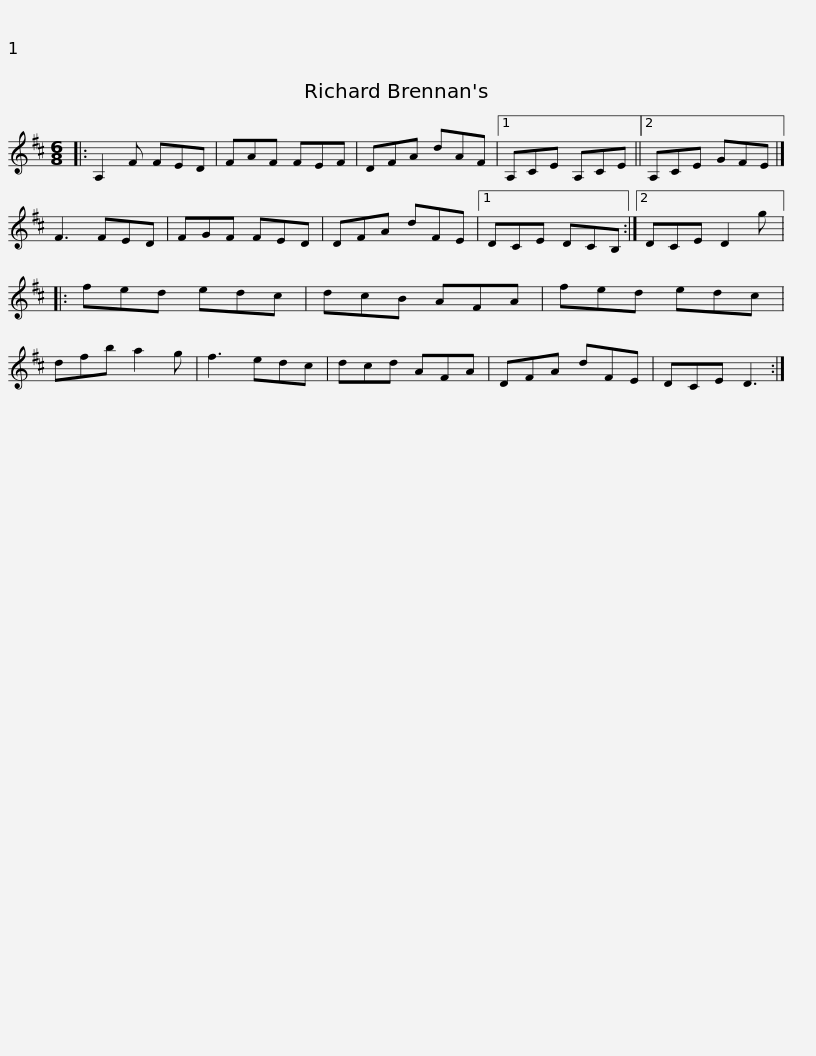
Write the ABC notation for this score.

X:1
L:1/8
M:6/8
I:linebreak $
K:D
V:1 treble
V:1
|: A,2 F FED | FAF FEF | DFA dAF |1 A,CE A,CE ||2 A,CE GFE |] %5
 F3 FED | FGF FED |$ DFA dFE |1 DCE DCB, :|2 DCE D2 g |: %10
 fed edc | dcB AFA | fed edc | dfb a2 g |$ f3 edc | %15
 dcd AFA | DFA dFE | DCE D3 :| %18
